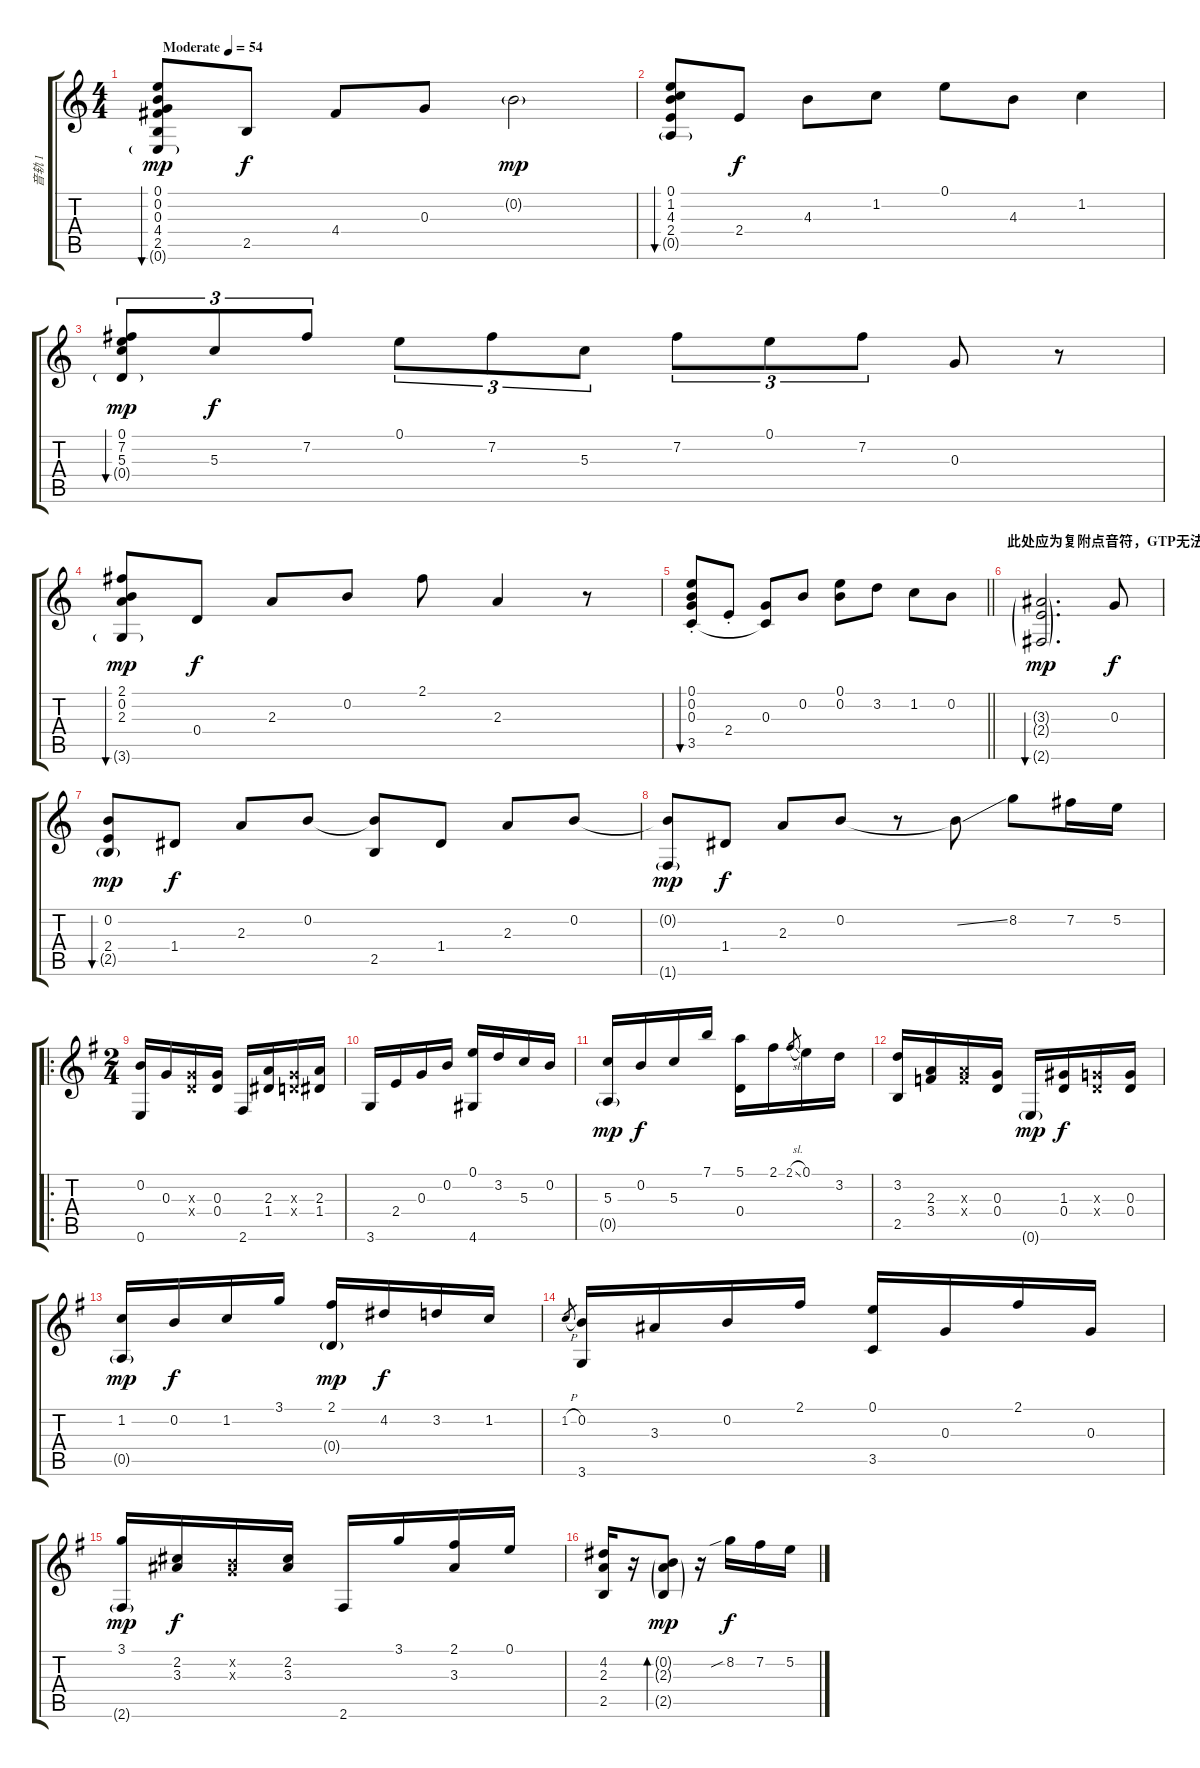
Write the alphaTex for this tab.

\track ("音轨 1" "音轨 1") {instrument acousticguitarsteel}
\staff {score tabs}
\tuning (E4 B3 G3 D3 A2 E2) {hide}
\ts (4 4)
\tempo (54 "Moderate")
\clef g2
\ks c
(0.1 0.2 0.3 4.4 2.5 0.6{g}).8{bu 240 dy mp instrument acousticguitarsteel} 2.5.8{dy f} 4.4.8 0.3.8 0.2{g}.2{dy mp} |
(0.1 1.2 4.3 2.4 0.5{g}).8{bu 240} 2.4.8{dy f} 4.3.8 1.2.8 0.1.8 4.3.8 1.2.4 |
(0.1 7.2 5.3 0.4{g}).8{tu (3 2) bu 240 dy mp} 5.3.8{tu (3 2) dy f} 7.2.8{tu (3 2)} 0.1.8{tu (3 2)} 7.2.8{tu (3 2)} 5.3.8{tu (3 2)} 7.2.8{tu (3 2)} 0.1.8{tu (3 2)} 7.2.8{tu (3 2)} 0.3.8 r.8 |
(2.1 0.2 2.3 3.6{g}).8{bu 240 dy mp} 0.4.8{dy f} 2.3.8 0.2.8 2.1.8 2.3.4 r.8 |
\barLineRight lightlight
(0.1 0.2 0.3 3.5{st}).8{bu 240} 2.4{st}.8 (0.3 3.5{t}).8 0.2.8 (0.1 0.2).8 3.2.8 1.2.8 0.2.8 |
\section ("" "此处应为复附点音符，GTP无法表示，少1/8")
(3.3{g} 2.4{g} 2.6{g}).2{d bu 240 dy mp} 0.3.8{dy f} |
(0.2 2.4 2.5{g}).8{bu 240 dy mp} 1.4.8{dy f} 2.3.8 0.2.8 (0.2{t} 2.5).8 1.4.8 2.3.8 0.2.8 |
(0.2{t} 1.6{g}).8{dy mp} 1.4.8{dy f} 2.3.8 0.2.8 r.8 0.2{ss t}.8 8.2.8 7.2.16 5.2.16 |
\ro
\ts (2 4)
\ks g
(0.2 0.6).16 0.3.16 (0.3{x} 0.4{x}).16 (0.3 0.4).16 2.6.16 (2.3 1.4).16 (0.3{x} 0.4{x}).16 (2.3 1.4).16 |
3.6.16 2.4.16 0.3.16 0.2.16 (0.1 4.6).16 3.2.16 5.3.16 0.2.16 |
(5.3 0.5{g}).16{dy mp} 0.2.16{dy f} 5.3.16 7.1.16 (5.1 0.4).16 2.1.16 2.1{sl}.8{gr} 0.1.16 3.2.16 |
(3.2 2.5).16 (2.3 3.4).16 (2.3{x} 3.4{x}).16 (0.3 0.4).16 0.6{g}.16{dy mp} (1.3 0.4).16{dy f} (0.3{x} 0.4{x}).16 (0.3 0.4).16 |
(1.2 0.5{g}).16{dy mp} 0.2.16{dy f} 1.2.16 3.1.16 (2.1 0.4{g}).16{dy mp} 4.2.16{dy f} 3.2.16 1.2.16 |
1.2{h}.8{gr} (0.2 3.6).16 3.3.16 0.2.16 2.1.16 (0.1 3.5).16 0.3.16 2.1.16 0.3.16 |
(3.1 2.6{g}).16{dy mp} (2.2 3.3).16{dy f} (0.2{x} 0.3{x}).16 (2.2 3.3).16 2.6.16 3.1.16 (2.1 3.3).16 0.1.16 |
(4.2 2.3 2.5).16 r.16 (0.2{g} 2.3{g} 2.5{g}).8{bd 480 dy mp} r.16 8.2{sib}.16{dy f} 7.2.16 5.2.16
